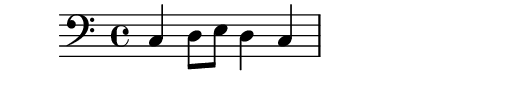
\version "2.10.33"

\include "../config/lib.ly"

\score {
  \new Staff {
      \time 4/4
      \clef bass
      c4 d8 e d4 c
    }
  \layout {
    \context {
      \Staff \consists "Horizontal_bracket_engraver"
    }
  }
}
\paper {
  paper-width = 8.6\cm
  paper-height = 3\cm
  line-width = 8.5\cm
  top-margin = -.1\cm
  left-margin = .1\cm
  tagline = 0
  indent = #0
}
